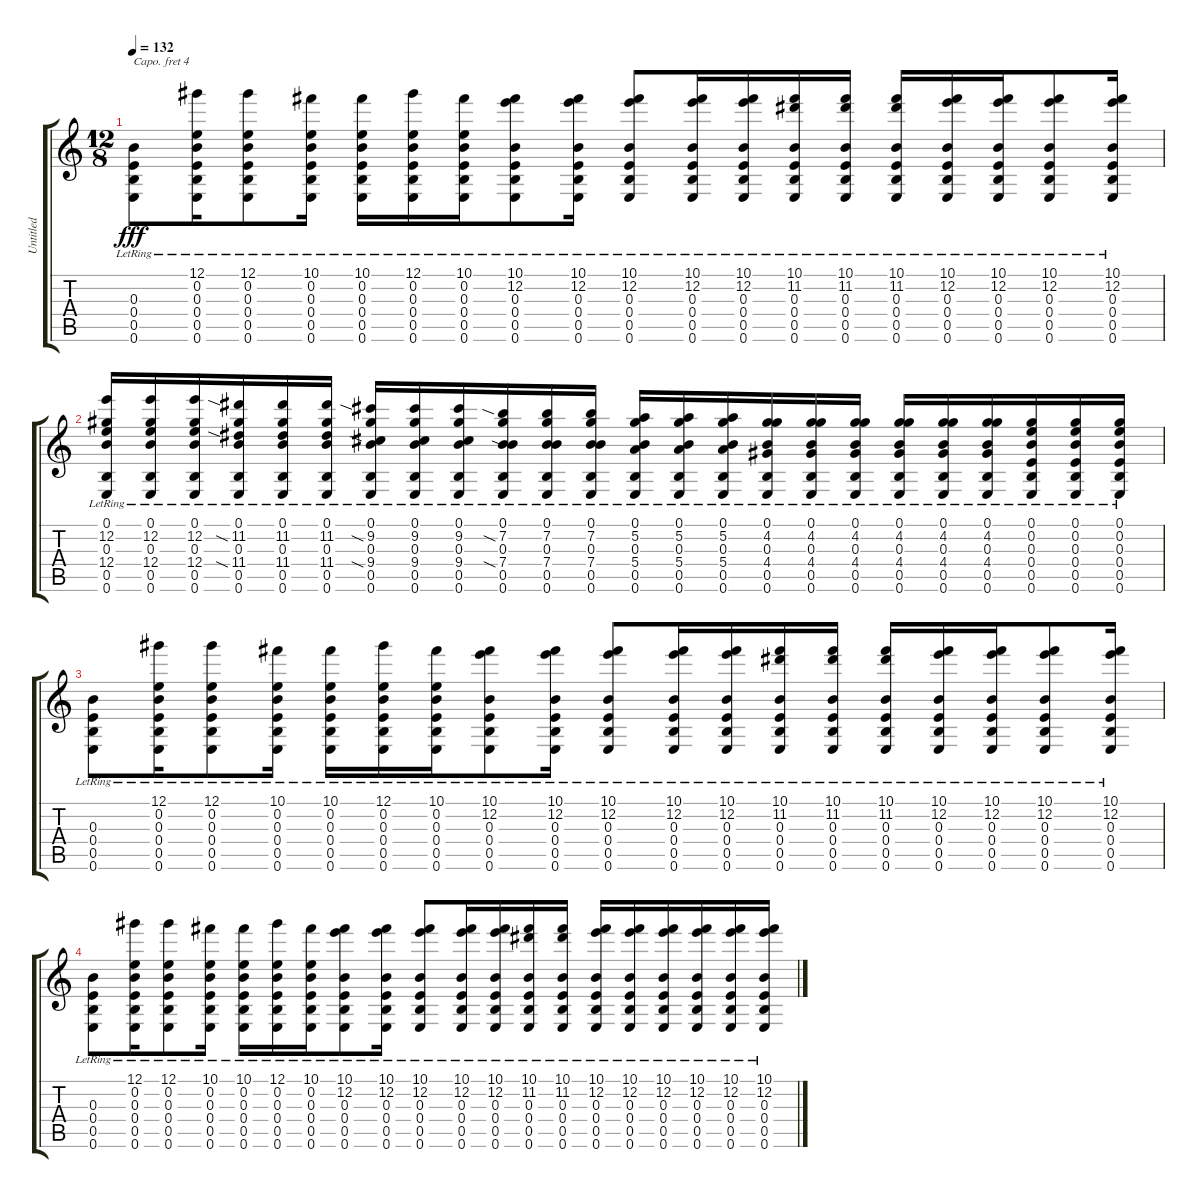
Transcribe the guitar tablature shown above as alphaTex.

\track ("Untitled" "Untitled") {instrument acousticguitarsteel}
\staff {score tabs}
\capo 4
\tuning (E4 C4 G3 C3 G2 C2) {hide}
\ts (12 8)
\tempo 132
\clef g2
\ks c
(0.3{lr} 0.4{lr} 0.5{lr} 0.6{lr}).8{dy fff} (12.1{lr} 0.2{lr} 0.3{lr} 0.4{lr} 0.5{lr} 0.6{lr}).16 (12.1{lr} 0.2{lr} 0.3{lr} 0.4{lr} 0.5{lr} 0.6{lr}).8 (10.1{lr} 0.2{lr} 0.3{lr} 0.4{lr} 0.5{lr} 0.6{lr}).16 (10.1{lr} 0.2{lr} 0.3{lr} 0.4{lr} 0.5{lr} 0.6{lr}).16 (12.1{lr} 0.2{lr} 0.3{lr} 0.4{lr} 0.5{lr} 0.6{lr}).16 (10.1{lr} 0.2{lr} 0.3{lr} 0.4{lr} 0.5{lr} 0.6{lr}).16 (10.1{lr} 12.2{lr} 0.3{lr} 0.4{lr} 0.5{lr} 0.6{lr}).8 (10.1{lr} 12.2{lr} 0.3{lr} 0.4{lr} 0.5{lr} 0.6{lr}).16 (10.1{lr} 12.2{lr} 0.3{lr} 0.4{lr} 0.5{lr} 0.6{lr}).8 (10.1{lr} 12.2{lr} 0.3{lr} 0.4{lr} 0.5{lr} 0.6{lr}).16 (10.1{lr} 12.2{lr} 0.3{lr} 0.4{lr} 0.5{lr} 0.6{lr}).16 (10.1{lr} 11.2{lr} 0.3{lr} 0.4{lr} 0.5{lr} 0.6{lr}).16 (10.1{lr} 11.2{lr} 0.3{lr} 0.4{lr} 0.5{lr} 0.6{lr}).16 (10.1{lr} 11.2{lr} 0.3{lr} 0.4{lr} 0.5{lr} 0.6{lr}).16 (10.1{lr} 12.2{lr} 0.3{lr} 0.4{lr} 0.5{lr} 0.6{lr}).16 (10.1{lr} 12.2{lr} 0.3{lr} 0.4{lr} 0.5{lr} 0.6{lr}).16 (10.1{lr} 12.2{lr} 0.3{lr} 0.4{lr} 0.5{lr} 0.6{lr}).8 (10.1{lr} 12.2{lr} 0.3{lr} 0.4{lr} 0.5{lr} 0.6{lr}).16 |
(0.1{lr} 12.2{lr} 0.3{lr} 12.4{lr} 0.5{lr} 0.6{lr}).16 (0.1{lr} 12.2{lr} 0.3{lr} 12.4{lr} 0.5{lr} 0.6{lr}).16 (0.1{lr} 12.2{lr} 0.3{lr} 12.4{lr} 0.5{lr} 0.6{lr}).16 (0.1{lr} 11.2{sia lr} 0.3{lr} 11.4{sia lr} 0.5{lr} 0.6{lr}).16 (0.1{lr} 11.2{lr} 0.3{lr} 11.4{lr} 0.5{lr} 0.6{lr}).16 (0.1{lr} 11.2{lr} 0.3{lr} 11.4{lr} 0.5{lr} 0.6{lr}).16 (0.1{lr} 9.2{sia lr} 0.3{lr} 9.4{sia lr} 0.5{lr} 0.6{lr}).16 (0.1{lr} 9.2{lr} 0.3{lr} 9.4{lr} 0.5{lr} 0.6{lr}).16 (0.1{lr} 9.2{lr} 0.3{lr} 9.4{lr} 0.5{lr} 0.6{lr}).16 (0.1{lr} 7.2{sia lr} 0.3{lr} 7.4{sia lr} 0.5{lr} 0.6{lr}).16 (0.1{lr} 7.2{lr} 0.3{lr} 7.4{lr} 0.5{lr} 0.6{lr}).16 (0.1{lr} 7.2{lr} 0.3{lr} 7.4{lr} 0.5{lr} 0.6{lr}).16 (0.1{lr} 5.2{lr} 0.3{lr} 5.4{lr} 0.5{lr} 0.6{lr}).16 (0.1{lr} 5.2{lr} 0.3{lr} 5.4{lr} 0.5{lr} 0.6{lr}).16 (0.1{lr} 5.2{lr} 0.3{lr} 5.4{lr} 0.5{lr} 0.6{lr}).16 (0.1{lr} 4.2{lr} 0.3{lr} 4.4{lr} 0.5{lr} 0.6{lr}).16 (0.1{lr} 4.2{lr} 0.3{lr} 4.4{lr} 0.5{lr} 0.6{lr}).16 (0.1{lr} 4.2{lr} 0.3{lr} 4.4{lr} 0.5{lr} 0.6{lr}).16 (0.1{lr} 4.2{lr} 0.3{lr} 4.4{lr} 0.5{lr} 0.6{lr}).16 (0.1{lr} 4.2{lr} 0.3{lr} 4.4{lr} 0.5{lr} 0.6{lr}).16 (0.1{lr} 4.2{lr} 0.3{lr} 4.4{lr} 0.5{lr} 0.6{lr}).16 (0.1{lr} 0.2{lr} 0.3{lr} 0.4{lr} 0.5{lr} 0.6{lr}).16 (0.1{lr} 0.2{lr} 0.3{lr} 0.4{lr} 0.5{lr} 0.6{lr}).16 (0.1{lr} 0.2{lr} 0.3{lr} 0.4{lr} 0.5{lr} 0.6{lr}).16 |
(0.3{lr} 0.4{lr} 0.5{lr} 0.6{lr}).8 (12.1{lr} 0.2{lr} 0.3{lr} 0.4{lr} 0.5{lr} 0.6{lr}).16 (12.1{lr} 0.2{lr} 0.3{lr} 0.4{lr} 0.5{lr} 0.6{lr}).8 (10.1{lr} 0.2{lr} 0.3{lr} 0.4{lr} 0.5{lr} 0.6{lr}).16 (10.1{lr} 0.2{lr} 0.3{lr} 0.4{lr} 0.5{lr} 0.6{lr}).16 (12.1{lr} 0.2{lr} 0.3{lr} 0.4{lr} 0.5{lr} 0.6{lr}).16 (10.1{lr} 0.2{lr} 0.3{lr} 0.4{lr} 0.5{lr} 0.6{lr}).16 (10.1{lr} 12.2{lr} 0.3{lr} 0.4{lr} 0.5{lr} 0.6{lr}).8 (10.1{lr} 12.2{lr} 0.3{lr} 0.4{lr} 0.5{lr} 0.6{lr}).16 (10.1{lr} 12.2{lr} 0.3{lr} 0.4{lr} 0.5{lr} 0.6{lr}).8 (10.1{lr} 12.2{lr} 0.3{lr} 0.4{lr} 0.5{lr} 0.6{lr}).16 (10.1{lr} 12.2{lr} 0.3{lr} 0.4{lr} 0.5{lr} 0.6{lr}).16 (10.1{lr} 11.2{lr} 0.3{lr} 0.4{lr} 0.5{lr} 0.6{lr}).16 (10.1{lr} 11.2{lr} 0.3{lr} 0.4{lr} 0.5{lr} 0.6{lr}).16 (10.1{lr} 11.2{lr} 0.3{lr} 0.4{lr} 0.5{lr} 0.6{lr}).16 (10.1{lr} 12.2{lr} 0.3{lr} 0.4{lr} 0.5{lr} 0.6{lr}).16 (10.1{lr} 12.2{lr} 0.3{lr} 0.4{lr} 0.5{lr} 0.6{lr}).16 (10.1{lr} 12.2{lr} 0.3{lr} 0.4{lr} 0.5{lr} 0.6{lr}).8 (10.1{lr} 12.2{lr} 0.3{lr} 0.4{lr} 0.5{lr} 0.6{lr}).16 |
(0.3{lr} 0.4{lr} 0.5{lr} 0.6{lr}).8 (12.1{lr} 0.2{lr} 0.3{lr} 0.4{lr} 0.5{lr} 0.6{lr}).16 (12.1{lr} 0.2{lr} 0.3{lr} 0.4{lr} 0.5{lr} 0.6{lr}).8 (10.1{lr} 0.2{lr} 0.3{lr} 0.4{lr} 0.5{lr} 0.6{lr}).16 (10.1{lr} 0.2{lr} 0.3{lr} 0.4{lr} 0.5{lr} 0.6{lr}).16 (12.1{lr} 0.2{lr} 0.3{lr} 0.4{lr} 0.5{lr} 0.6{lr}).16 (10.1{lr} 0.2{lr} 0.3{lr} 0.4{lr} 0.5{lr} 0.6{lr}).16 (10.1{lr} 12.2{lr} 0.3{lr} 0.4{lr} 0.5{lr} 0.6{lr}).8 (10.1{lr} 12.2{lr} 0.3{lr} 0.4{lr} 0.5{lr} 0.6{lr}).16 (10.1{lr} 12.2{lr} 0.3{lr} 0.4{lr} 0.5{lr} 0.6{lr}).8 (10.1{lr} 12.2{lr} 0.3{lr} 0.4{lr} 0.5{lr} 0.6{lr}).16 (10.1{lr} 12.2{lr} 0.3{lr} 0.4{lr} 0.5{lr} 0.6{lr}).16 (10.1{lr} 11.2{lr} 0.3{lr} 0.4{lr} 0.5{lr} 0.6{lr}).16 (10.1{lr} 11.2{lr} 0.3{lr} 0.4{lr} 0.5{lr} 0.6{lr}).16 (10.1{lr} 12.2{lr} 0.3{lr} 0.4{lr} 0.5{lr} 0.6{lr}).16 (10.1{lr} 12.2{lr} 0.3{lr} 0.4{lr} 0.5{lr} 0.6{lr}).16 (10.1{lr} 12.2{lr} 0.3{lr} 0.4{lr} 0.5{lr} 0.6{lr}).16 (10.1{lr} 12.2{lr} 0.3{lr} 0.4{lr} 0.5{lr} 0.6{lr}).16 (10.1{lr} 12.2{lr} 0.3{lr} 0.4{lr} 0.5{lr} 0.6{lr}).16 (10.1{lr} 12.2{lr} 0.3{lr} 0.4{lr} 0.5{lr} 0.6{lr}).16
